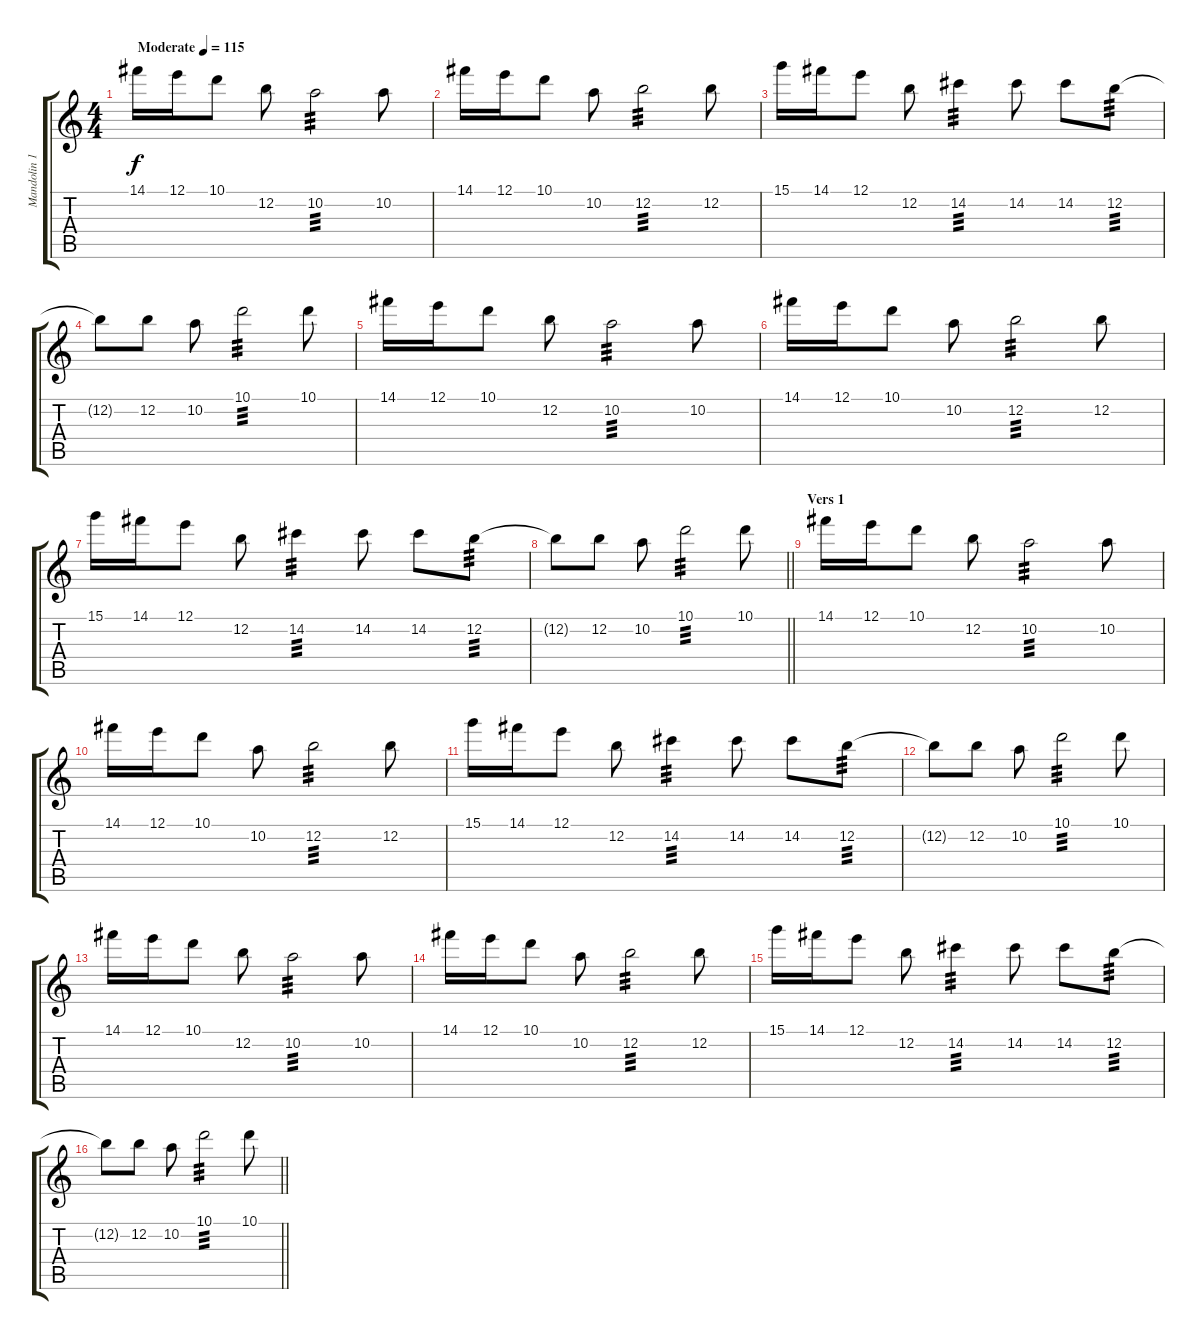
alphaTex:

\track ("Mandolin 1" "Mandolin 1") {instrument acousticguitarsteel}
\staff {score tabs}
\tuning (E4 B3 G3 D3 A2 E2) {hide}
\ts (4 4)
\tempo (115 "Moderate")
\clef g2
\ks c
14.1.16{dy f instrument acousticguitarsteel} 12.1.16 10.1.8 12.2.8 10.2.2{tp 3} 10.2.8 |
14.1.16 12.1.16 10.1.8 10.2.8 12.2.2{tp 3} 12.2.8 |
15.1.16 14.1.16 12.1.8 12.2.8 14.2.4{tp 3} 14.2.8 14.2.8 12.2.8{tp 3} |
12.2{t}.8 12.2.8 10.2.8 10.1.2{tp 3} 10.1.8 |
14.1.16 12.1.16 10.1.8 12.2.8 10.2.2{tp 3} 10.2.8 |
14.1.16 12.1.16 10.1.8 10.2.8 12.2.2{tp 3} 12.2.8 |
15.1.16 14.1.16 12.1.8 12.2.8 14.2.4{tp 3} 14.2.8 14.2.8 12.2.8{tp 3} |
\barLineRight lightlight
12.2{t}.8 12.2.8 10.2.8 10.1.2{tp 3} 10.1.8 |
\section ("" "Vers 1")
14.1.16{balance 2} 12.1.16 10.1.8 12.2.8 10.2.2{tp 3} 10.2.8 |
14.1.16 12.1.16 10.1.8 10.2.8 12.2.2{tp 3} 12.2.8 |
15.1.16 14.1.16 12.1.8 12.2.8 14.2.4{tp 3} 14.2.8 14.2.8 12.2.8{tp 3} |
12.2{t}.8 12.2.8 10.2.8 10.1.2{tp 3} 10.1.8 |
14.1.16 12.1.16 10.1.8 12.2.8 10.2.2{tp 3} 10.2.8 |
14.1.16 12.1.16 10.1.8 10.2.8 12.2.2{tp 3} 12.2.8 |
15.1.16 14.1.16 12.1.8 12.2.8 14.2.4{tp 3} 14.2.8 14.2.8 12.2.8{tp 3} |
\barLineRight lightlight
12.2{t}.8 12.2.8 10.2.8 10.1.2{tp 3} 10.1.8
